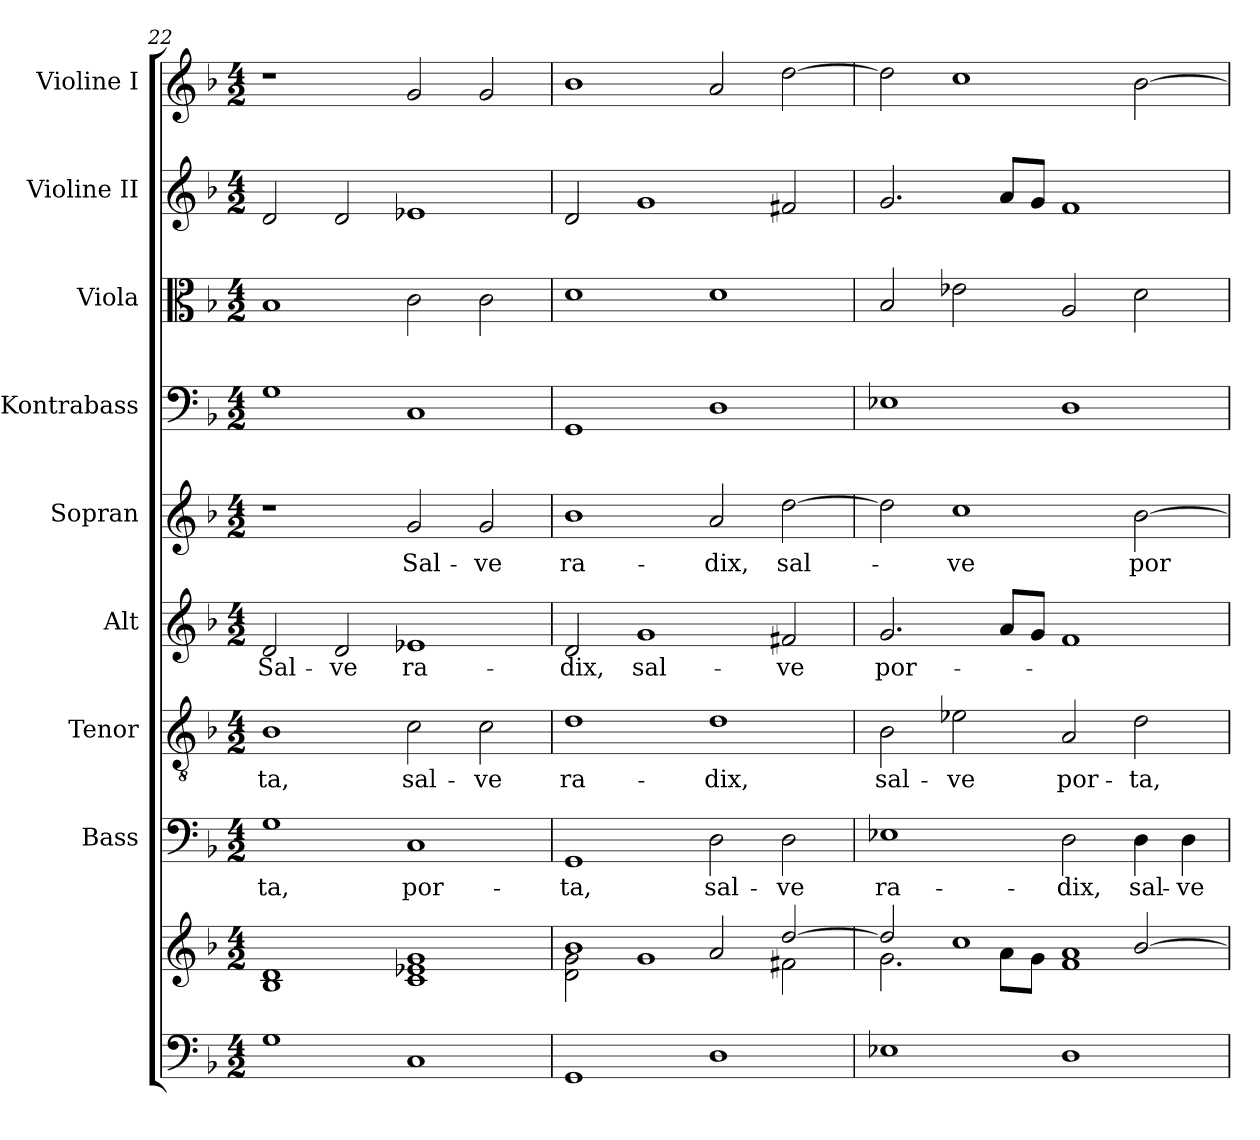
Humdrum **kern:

**kern	**kern	**kern	**text	**kern	**text	**kern	**text	**kern	**text	**kern	**kern	**kern	**kern
*part9	*part9	*part8	*part8	*part7	*part7	*part6	*part6	*part5	*part5	*part4	*part3	*part2	*part1
*staff10	*staff9	*staff8	*staff8	*staff7	*staff7	*staff6	*staff6	*staff5	*staff5	*staff4	*staff3	*staff2	*staff1
*	*	*I"Bass	*	*I"Tenor	*	*I"Alt	*	*I"Sopran	*	*I"Kontrabass	*I"Viola	*I"Violine II	*I"Violine I
*	*	*I'B.	*	*I'T.	*	*I'A.	*	*I'S.	*	*I'Kb.	*I'Vla.	*I'Vl. II	*I'Vl. I
!!LO:PB:g=z
*clefF4	*clefG2	*clefF4	*	*clefGv2	*	*clefG2	*	*clefG2	*	*clefF4	*clefC3	*clefG2	*clefG2
*	*	*	*	*	*	*	*	*	*	*ITrd7c12	*	*	*
*k[b-]	*k[b-]	*k[b-]	*	*k[b-]	*	*k[b-]	*	*k[b-]	*	*k[b-]	*k[b-]	*k[b-]	*k[b-]
*F:	*F:	*F:	*	*F:	*	*F:	*	*F:	*	*F:	*F:	*F:	*F:
*M4/2	*M4/2	*M4/2	*	*M4/2	*	*M4/2	*	*M4/2	*	*M4/2	*M4/2	*M4/2	*M4/2
=22	=22	=22	=22	=22	=22	=22	=22	=22	=22	=22	=22	=22	=22
!	!	!	!LO:LY:b	!	!LO:LY:b	!	!LO:LY:b	!	!	!	!	!	!
1G	1B- 1d	1G	-ta,	1B-	-ta,	2d/	Sal-	1r	.	1GG	1B-	2d/	1r
!	!	!	!	!	!	!	!LO:LY:b	!	!	!	!	!	!
.	.	.	.	.	.	2d/	-ve	.	.	.	.	2d/	.
!	!	!	!LO:LY:b	!	!LO:LY:b	!	!LO:LY:b	!	!LO:LY:b	!	!	!	!
1C	1c 1e-X 1g	1C	por-	2c\	sal-	1e-X	ra-	2g/	Sal-	1CC	2c\	1e-X	2g/
!	!	!	!	!	!LO:LY:b	!	!	!	!LO:LY:b	!	!	!	!
.	.	.	.	2c\	-ve	.	.	2g/	-ve	.	2c\	.	2g/
=23	=23	=23	=23	=23	=23	=23	=23	=23	=23	=23	=23	=23	=23
*	*^	*	*	*	*	*	*	*	*	*	*	*	*
!	!	!	!	!LO:LY:b	!	!LO:LY:b	!	!LO:LY:b	!	!LO:LY:b	!	!	!	!
1GG	1b-	2d\ 2g\	1GG	-ta,	1d	ra-	2d/	-dix,	1b-	ra-	1GGG	1d	2d/	1b-
!	!	!	!	!	!	!	!	!LO:LY:b	!	!	!	!	!	!
.	.	1g	.	.	.	.	1g	sal-	.	.	.	.	1g	.
!	!	!	!	!LO:LY:b	!	!LO:LY:b	!	!	!	!LO:LY:b	!	!	!	!
1D	2a/	.	2D\	sal-	1d	-dix,	.	.	2a/	-dix,	1DD	1d	.	2a/
!	!	!	!	!LO:LY:b	!	!	!	!LO:LY:b	!	!LO:LY:b	!	!	!	!
.	[>2dd/	2f#X\	2D\	-ve	.	.	2f#X/	-ve	[2dd\	sal-	.	.	2f#X/	[2dd\
=24	=24	=24	=24	=24	=24	=24	=24	=24	=24	=24	=24	=24	=24	=24
!	!	!	!	!LO:LY:b	!	!LO:LY:b	!	!LO:LY:b	!	!	!	!	!	!
1E-X	2dd/]	2.g\	1E-X	ra-	2B-\	sal-	2.g/	por-	2dd\]	.	1EE-X	2B-/	2.g/	2dd\]
!	!	!	!	!	!	!LO:LY:b	!	!	!	!LO:LY:b	!	!	!	!
.	1cc	.	.	.	2e-X\	-ve	.	.	1cc	-ve	.	2e-X\	.	1cc
.	.	8a\L	.	.	.	.	8a/L	.	.	.	.	.	8a/L	.
.	.	8g\J	.	.	.	.	8g/J	.	.	.	.	.	8g/J	.
!	!	!	!	!LO:LY:b	!	!LO:LY:b	!	!	!	!	!	!	!	!
1D	.	1f 1a	2D\	-dix,	2A/	por-	1f	.	.	.	1DD	2A/	1f	.
!	!	!	!	!LO:LY:b	!	!LO:LY:b	!	!	!	!LO:LY:b	!	!	!	!
.	[>2b-/	.	4D\	sal-	2d\	-ta,	.	.	[2b-\	por-	.	2d\	.	[2b-\
!	!	!	!	!LO:LY:b	!	!	!	!	!	!	!	!	!	!
.	.	.	4D\	-ve	.	.	.	.	.	.	.	.	.	.
*	*v	*v	*	*	*	*	*	*	*	*	*	*	*	*
=	=	=	=	=	=	=	=	=	=	=	=	=	=
*-	*-	*-	*-	*-	*-	*-	*-	*-	*-	*-	*-	*-	*-
